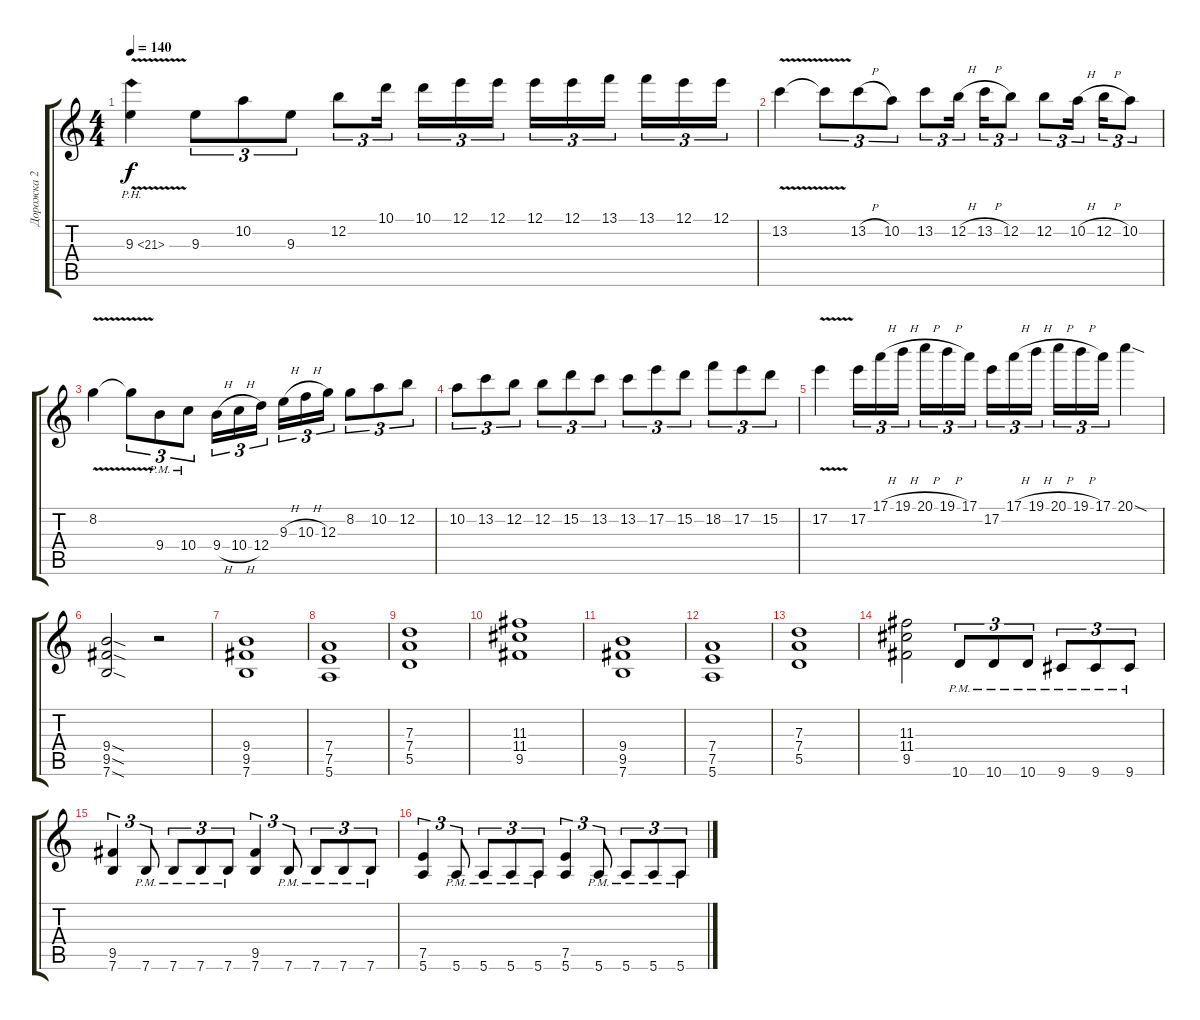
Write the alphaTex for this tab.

\track ("Дорожка 2" "Дорожка 2") {instrument overdrivenguitar}
\staff {score tabs}
\tuning (E4 B3 G3 D3 A2 E2) {hide}
\ts (4 4)
\tempo 140
\clef g2
\ks c
9.3{ph 12 v}.4{dy f} 9.3.8{tu (3 2)} 10.2.8{tu (3 2)} 9.3.8{tu (3 2)} 12.2.8{tu (3 2)} 10.1.16{tu (3 2) beam splitsecondary} 10.1.16{tu (3 2)} 12.1.16{tu (3 2)} 12.1.16{tu (3 2)} 12.1.16{tu (3 2)} 12.1.16{tu (3 2)} 13.1.16{tu (3 2) beam splitsecondary} 13.1.16{tu (3 2)} 12.1.16{tu (3 2)} 12.1.16{tu (3 2)} |
13.2{v}.4 13.2{t}.8{tu (3 2)} 13.2{h}.8{tu (3 2)} 10.2.8{tu (3 2)} 13.2.8{tu (3 2)} 12.2{h}.16{tu (3 2) beam splitsecondary} 13.2{h}.16{tu (3 2)} 12.2.8{tu (3 2)} 12.2.8{tu (3 2)} 10.2{h}.16{tu (3 2) beam splitsecondary} 12.2{h}.16{tu (3 2)} 10.2.8{tu (3 2)} |
8.2{v}.4 8.2{t}.8{tu (3 2)} 9.4{pm}.8{tu (3 2)} 10.4{pm}.8{tu (3 2)} 9.4{h}.16{tu (3 2)} 10.4{h}.16{tu (3 2)} 12.4.16{tu (3 2) beam splitsecondary} 9.3{h}.16{tu (3 2)} 10.3{h}.16{tu (3 2)} 12.3.16{tu (3 2)} 8.2.8{tu (3 2)} 10.2.8{tu (3 2)} 12.2.8{tu (3 2)} |
10.2.8{tu (3 2)} 13.2.8{tu (3 2)} 12.2.8{tu (3 2)} 12.2.8{tu (3 2)} 15.2.8{tu (3 2)} 13.2.8{tu (3 2)} 13.2.8{tu (3 2)} 17.2.8{tu (3 2)} 15.2.8{tu (3 2)} 18.2.8{tu (3 2)} 17.2.8{tu (3 2)} 15.2.8{tu (3 2)} |
17.2{v}.4 17.2.16{tu (3 2)} 17.1{h}.16{tu (3 2)} 19.1{h}.16{tu (3 2) beam splitsecondary} 20.1{h}.16{tu (3 2)} 19.1{h}.16{tu (3 2)} 17.1.16{tu (3 2)} 17.2.16{tu (3 2)} 17.1{h}.16{tu (3 2)} 19.1{h}.16{tu (3 2) beam splitsecondary} 20.1{h}.16{tu (3 2)} 19.1{h}.16{tu (3 2)} 17.1.16{tu (3 2)} 20.1{sod}.4 |
(9.4{sod} 9.5{sod} 7.6{sod}).2 r.2 |
(9.4 9.5 7.6).1{instrument overdrivenguitar} |
(7.4 7.5 5.6).1 |
(7.3 7.4 5.5).1 |
(11.3 11.4 9.5).1 |
(9.4 9.5 7.6).1 |
(7.4 7.5 5.6).1 |
(7.3 7.4 5.5).1 |
(11.3 11.4 9.5).2 10.6{pm}.8{tu (3 2)} 10.6{pm}.8{tu (3 2)} 10.6{pm}.8{tu (3 2)} 9.6{pm}.8{tu (3 2)} 9.6{pm}.8{tu (3 2)} 9.6{pm}.8{tu (3 2)} |
(9.5 7.6).4{tu (3 2)} 7.6{pm}.8{tu (3 2)} 7.6{pm}.8{tu (3 2)} 7.6{pm}.8{tu (3 2)} 7.6{pm}.8{tu (3 2)} (9.5 7.6).4{tu (3 2)} 7.6{pm}.8{tu (3 2)} 7.6{pm}.8{tu (3 2)} 7.6{pm}.8{tu (3 2)} 7.6{pm}.8{tu (3 2)} |
(7.5 5.6).4{tu (3 2)} 5.6{pm}.8{tu (3 2)} 5.6{pm}.8{tu (3 2)} 5.6{pm}.8{tu (3 2)} 5.6{pm}.8{tu (3 2)} (7.5 5.6).4{tu (3 2)} 5.6{pm}.8{tu (3 2)} 5.6{pm}.8{tu (3 2)} 5.6{pm}.8{tu (3 2)} 5.6{pm}.8{tu (3 2)}
